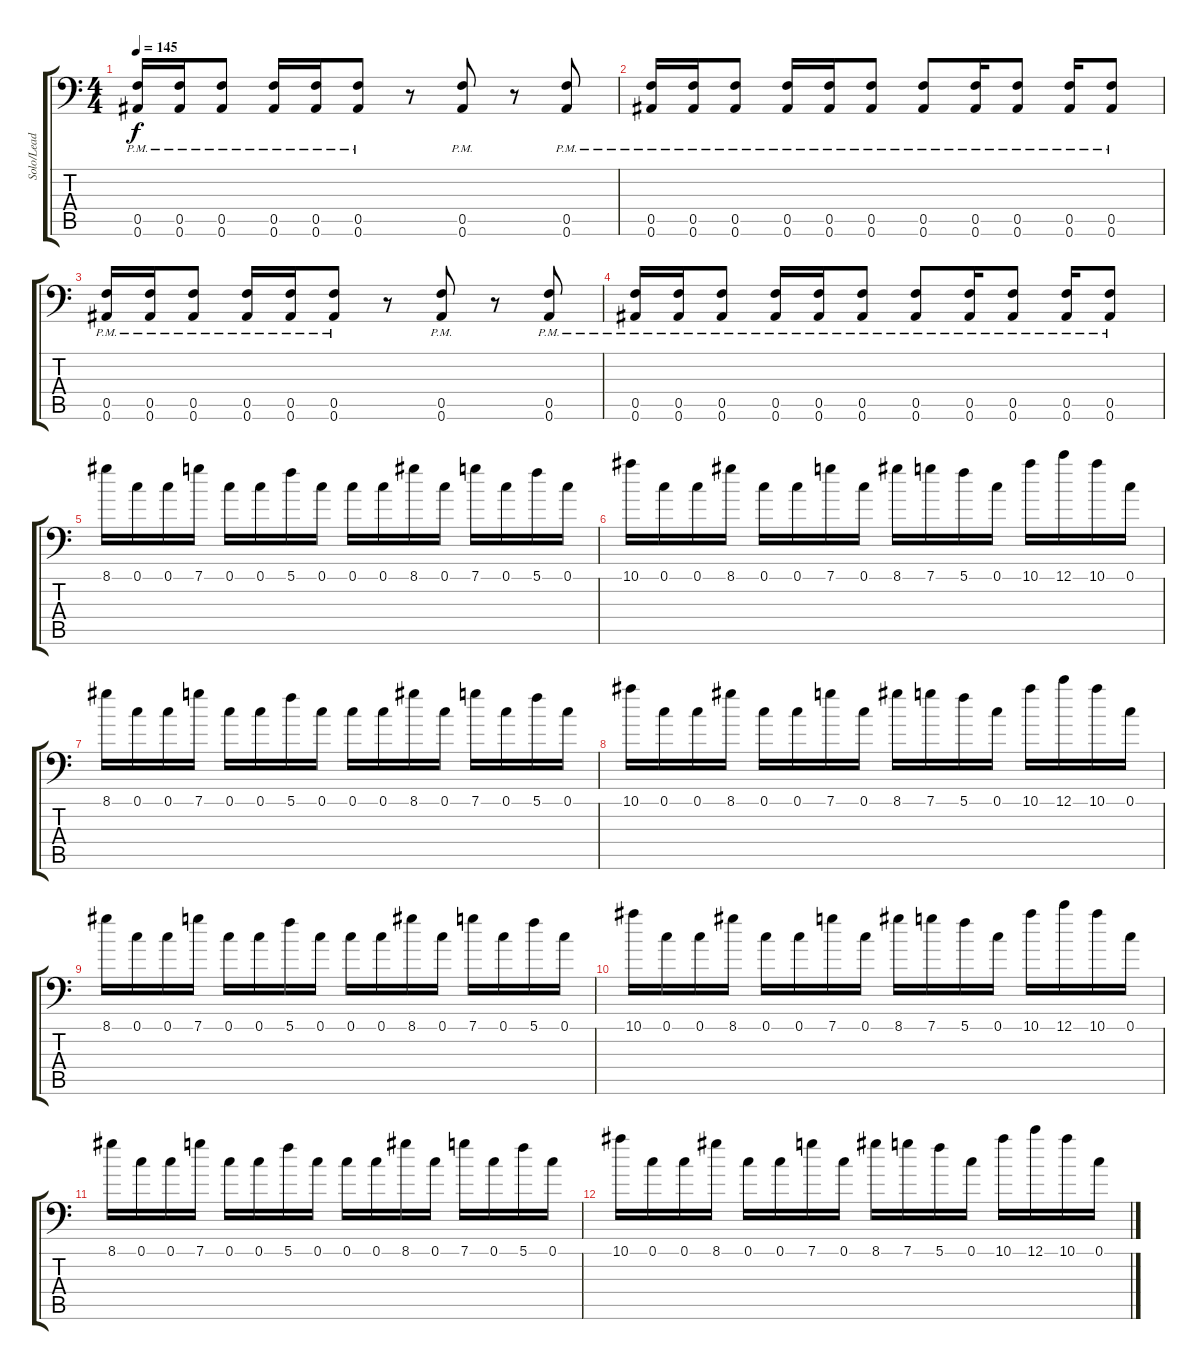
\track ("Solo/Lead" "Solo/Lead") {instrument distortionguitar}
\staff {score tabs}
\tuning (C4 G3 Eb3 Bb2 F2 Bb1) {hide}
\ts (4 4)
\tempo 145
\clef f4
\ks aminor
(0.5{pm} 0.6{pm}).16{dy f} (0.5{pm} 0.6{pm}).16 (0.5{pm} 0.6{pm}).8 (0.5{pm} 0.6{pm}).16 (0.5{pm} 0.6{pm}).16 (0.5{pm} 0.6{pm}).8 r.8 (0.5{pm} 0.6{pm}).8 r.8 (0.5{pm} 0.6{pm}).8 |
(0.5{pm} 0.6{pm}).16 (0.5{pm} 0.6{pm}).16 (0.5{pm} 0.6{pm}).8 (0.5{pm} 0.6{pm}).16 (0.5{pm} 0.6{pm}).16 (0.5{pm} 0.6{pm}).8 (0.5{pm} 0.6{pm}).8 (0.5{pm} 0.6{pm}).16 (0.5{pm} 0.6{pm}).8 (0.5{pm} 0.6{pm}).16 (0.5{pm} 0.6{pm}).8 |
(0.5{pm} 0.6{pm}).16 (0.5{pm} 0.6{pm}).16 (0.5{pm} 0.6{pm}).8 (0.5{pm} 0.6{pm}).16 (0.5{pm} 0.6{pm}).16 (0.5{pm} 0.6{pm}).8 r.8 (0.5{pm} 0.6{pm}).8 r.8 (0.5{pm} 0.6{pm}).8 |
(0.5{pm} 0.6{pm}).16 (0.5{pm} 0.6{pm}).16 (0.5{pm} 0.6{pm}).8 (0.5{pm} 0.6{pm}).16 (0.5{pm} 0.6{pm}).16 (0.5{pm} 0.6{pm}).8 (0.5{pm} 0.6{pm}).8 (0.5{pm} 0.6{pm}).16 (0.5{pm} 0.6{pm}).8 (0.5{pm} 0.6{pm}).16 (0.5{pm} 0.6{pm}).8 |
8.1.16 0.1.16 0.1.16 7.1.16 0.1.16 0.1.16 5.1.16 0.1.16 0.1.16 0.1.16 8.1.16 0.1.16 7.1.16 0.1.16 5.1.16 0.1.16 |
10.1.16 0.1.16 0.1.16 8.1.16 0.1.16 0.1.16 7.1.16 0.1.16 8.1.16 7.1.16 5.1.16 0.1.16 10.1.16 12.1.16 10.1.16 0.1.16 |
8.1.16 0.1.16 0.1.16 7.1.16 0.1.16 0.1.16 5.1.16 0.1.16 0.1.16 0.1.16 8.1.16 0.1.16 7.1.16 0.1.16 5.1.16 0.1.16 |
10.1.16 0.1.16 0.1.16 8.1.16 0.1.16 0.1.16 7.1.16 0.1.16 8.1.16 7.1.16 5.1.16 0.1.16 10.1.16 12.1.16 10.1.16 0.1.16 |
8.1.16 0.1.16 0.1.16 7.1.16 0.1.16 0.1.16 5.1.16 0.1.16 0.1.16 0.1.16 8.1.16 0.1.16 7.1.16 0.1.16 5.1.16 0.1.16 |
10.1.16 0.1.16 0.1.16 8.1.16 0.1.16 0.1.16 7.1.16 0.1.16 8.1.16 7.1.16 5.1.16 0.1.16 10.1.16 12.1.16 10.1.16 0.1.16 |
8.1.16 0.1.16 0.1.16 7.1.16 0.1.16 0.1.16 5.1.16 0.1.16 0.1.16 0.1.16 8.1.16 0.1.16 7.1.16 0.1.16 5.1.16 0.1.16 |
10.1.16 0.1.16 0.1.16 8.1.16 0.1.16 0.1.16 7.1.16 0.1.16 8.1.16 7.1.16 5.1.16 0.1.16 10.1.16 12.1.16 10.1.16 0.1.16
